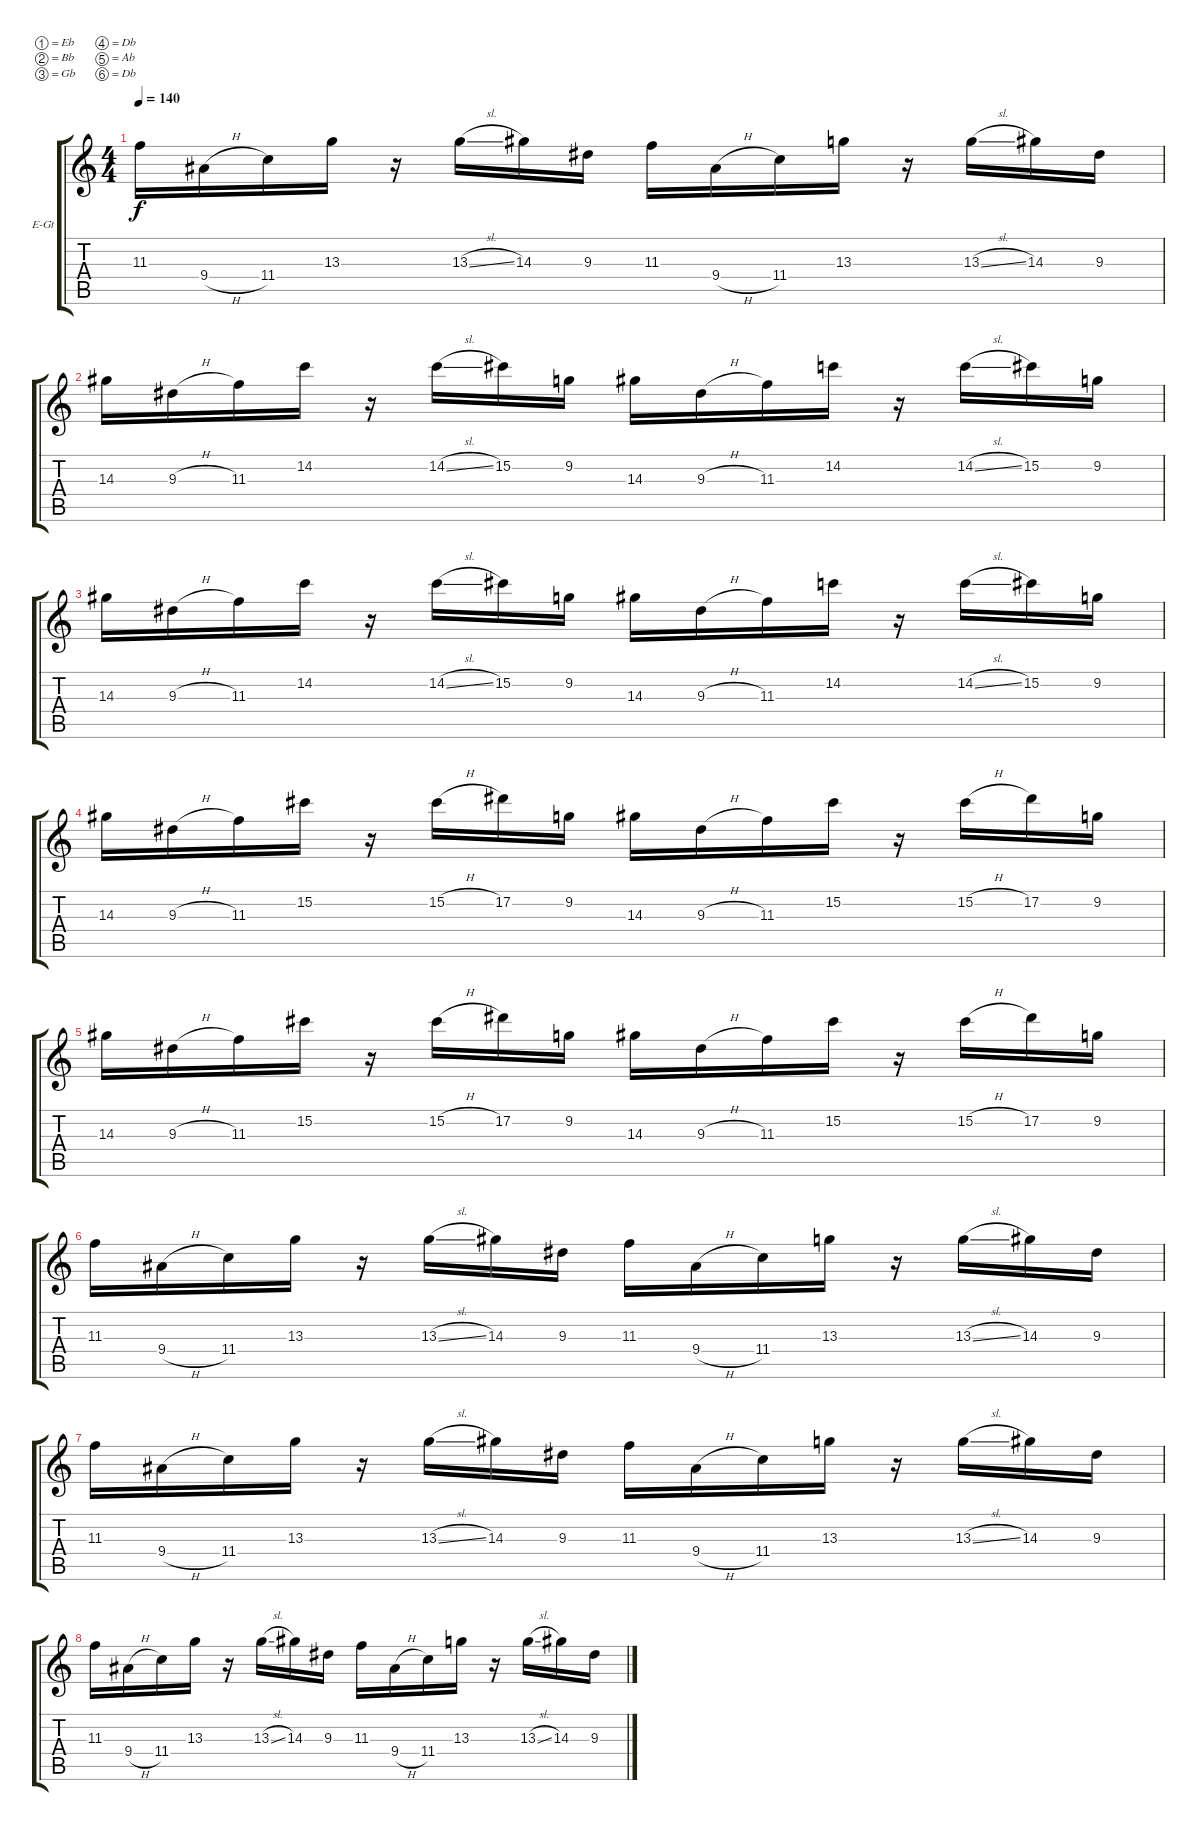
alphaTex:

\defaultSystemsLayout 4
\bracketExtendMode groupsimilarinstruments
\firstSystemTrackNameOrientation horizontal
\otherSystemsTrackNameOrientation horizontal
\track ("Lead - Paul Marc" "E-Gt") {instrument distortionguitar}
\staff {score tabs}
\tuning (Eb4 Bb3 Gb3 Db3 Ab2 Db2)
\ts (4 4)
\tempo 140
\clef g2
\ks c
11.3.16{dy f} 9.4{h}.16 11.4.16 13.3.16 r.16 13.3{sl}.16 14.3.16 9.3.16 11.3.16 9.4{h}.16 11.4.16 13.3.16 r.16 13.3{sl}.16 14.3.16 9.3.16 |
14.3.16 9.3{h}.16 11.3.16 14.2.16 r.16 14.2{sl}.16 15.2.16 9.2.16 14.3.16 9.3{h}.16 11.3.16 14.2.16 r.16 14.2{sl}.16 15.2.16 9.2.16 |
14.3.16 9.3{h}.16 11.3.16 14.2.16 r.16 14.2{sl}.16 15.2.16 9.2.16 14.3.16 9.3{h}.16 11.3.16 14.2.16 r.16 14.2{sl}.16 15.2.16 9.2.16 |
14.3.16 9.3{h}.16 11.3.16 15.2.16 r.16 15.2{h}.16 17.2.16 9.2.16 14.3.16 9.3{h}.16 11.3.16 15.2.16 r.16 15.2{h}.16 17.2.16 9.2.16 |
14.3.16 9.3{h}.16 11.3.16 15.2.16 r.16 15.2{h}.16 17.2.16 9.2.16 14.3.16 9.3{h}.16 11.3.16 15.2.16 r.16 15.2{h}.16 17.2.16 9.2.16 |
11.3.16 9.4{h}.16 11.4.16 13.3.16 r.16 13.3{sl}.16 14.3.16 9.3.16 11.3.16 9.4{h}.16 11.4.16 13.3.16 r.16 13.3{sl}.16 14.3.16 9.3.16 |
11.3.16 9.4{h}.16 11.4.16 13.3.16 r.16 13.3{sl}.16 14.3.16 9.3.16 11.3.16 9.4{h}.16 11.4.16 13.3.16 r.16 13.3{sl}.16 14.3.16 9.3.16 |
11.3.16 9.4{h}.16 11.4.16 13.3.16 r.16 13.3{sl}.16 14.3.16 9.3.16 11.3.16 9.4{h}.16 11.4.16 13.3.16 r.16 13.3{sl}.16 14.3.16 9.3.16
